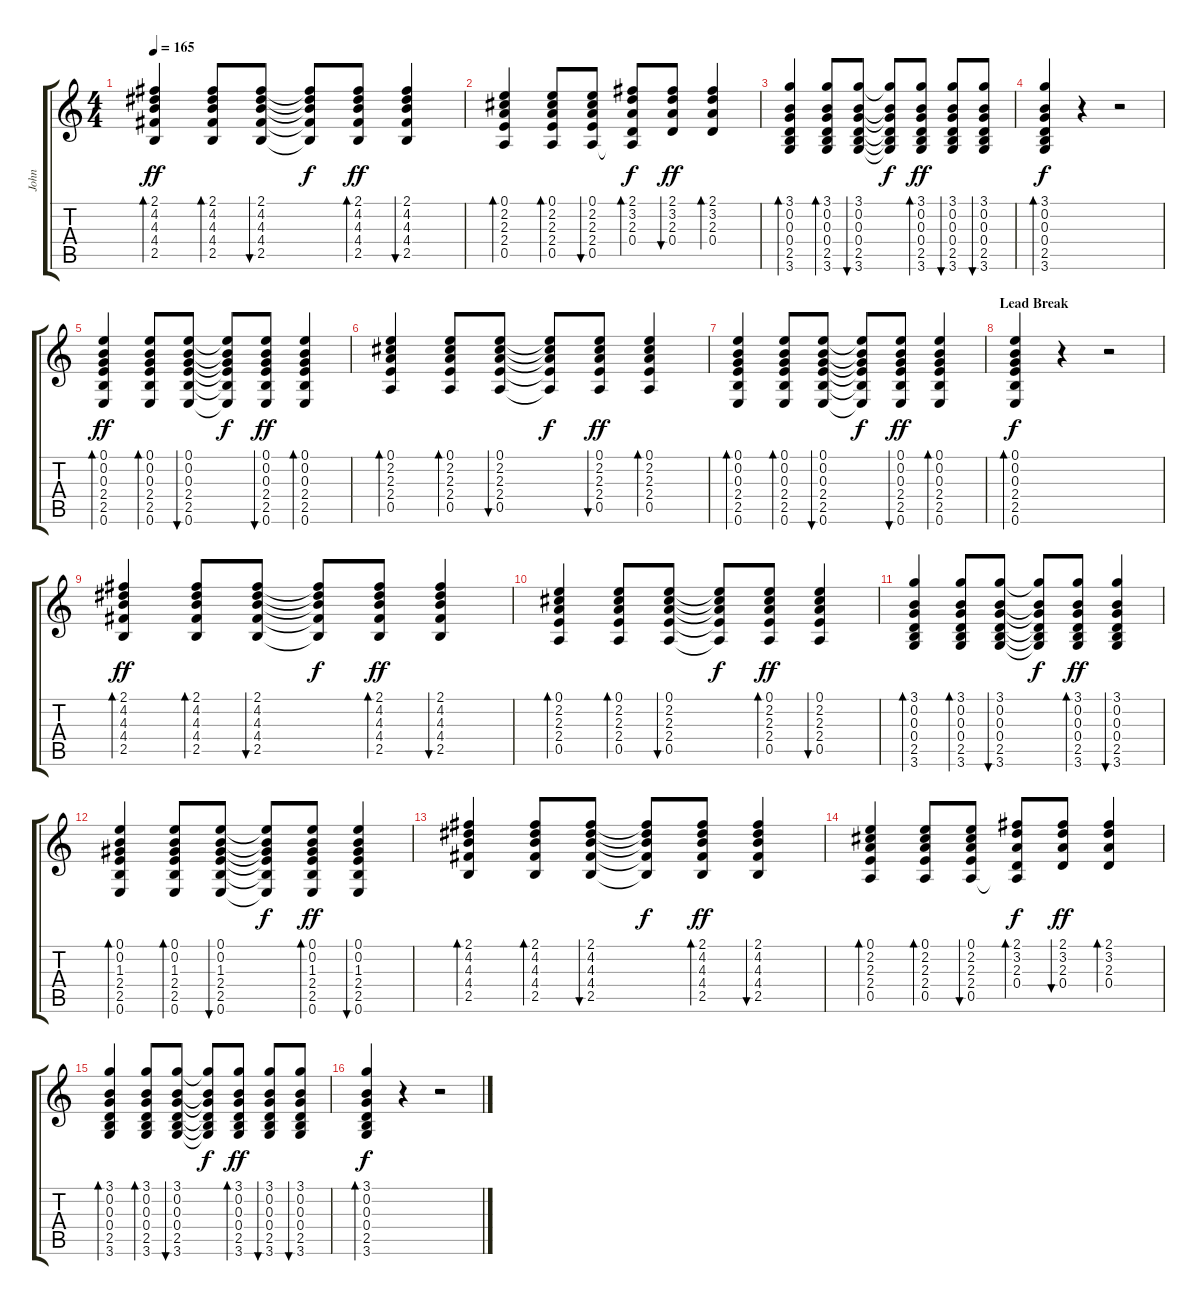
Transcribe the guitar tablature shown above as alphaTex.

\track ("John" "John") {instrument acousticguitarsteel}
\staff {score tabs}
\tuning (E4 B3 G3 D3 A2 E2) {hide}
\ts (4 4)
\tempo 165
\clef g2
\ks c
(2.1 4.2 4.3 4.4 2.5).4{bd 60 dy ff} (2.1 4.2 4.3 4.4 2.5).8{bd 60} (2.1 4.2 4.3 4.4 2.5).8{bu 60} (2.1{t} 4.2{t} 4.3{t} 4.4{t} 2.5{t}).8{dy f} (2.1 4.2 4.3 4.4 2.5).8{bd 60 dy ff} (2.1 4.2 4.3 4.4 2.5).4{bu 60} |
(0.1 2.2 2.3 2.4 0.5).4{bd 60} (0.1 2.2 2.3 2.4 0.5).8{bd 60} (0.1 2.2 2.3 2.4 0.5).8{bu 60} (2.1 3.2 2.3 0.4 0.5{t}).8{bd 60 dy f} (2.1 3.2 2.3 0.4).8{bu 60 dy ff} (2.1 3.2 2.3 0.4).4{bd 60} |
(3.1 0.2 0.3 0.4 2.5 3.6).4{bd 60} (3.1 0.2 0.3 0.4 2.5 3.6).8{bd 60} (3.1 0.2 0.3 0.4 2.5 3.6).8{bu 60} (3.1{t} 0.2{t} 0.3{t} 0.4{t} 2.5{t} 3.6{t}).8{dy f} (3.1 0.2 0.3 0.4 2.5 3.6).8{bd 60 dy ff} (3.1 0.2 0.3 0.4 2.5 3.6).8{bu 60} (3.1 0.2 0.3 0.4 2.5 3.6).8{bu 60} |
(3.1 0.2 0.3 0.4 2.5 3.6).4{bd 60 dy f} r.4 r.2 |
(0.1 0.2 0.3 2.4 2.5 0.6).4{bd 60 dy ff} (0.1 0.2 0.3 2.4 2.5 0.6).8{bd 60} (0.1 0.2 0.3 2.4 2.5 0.6).8{bu 60} (0.1{t} 0.2{t} 0.3{t} 2.4{t} 2.5{t} 0.6{t}).8{dy f} (0.1 0.2 0.3 2.4 2.5 0.6).8{bu 60 dy ff} (0.1 0.2 0.3 2.4 2.5 0.6).4{bd 60} |
(0.1 2.2 2.3 2.4 0.5).4{bd 60} (0.1 2.2 2.3 2.4 0.5).8{bd 60} (0.1 2.2 2.3 2.4 0.5).8{bu 60} (0.1{t} 2.2{t} 2.3{t} 2.4{t} 0.5{t}).8{dy f} (0.1 2.2 2.3 2.4 0.5).8{bu 60 dy ff} (0.1 2.2 2.3 2.4 0.5).4{bd 60} |
(0.1 0.2 0.3 2.4 2.5 0.6).4{bd 60} (0.1 0.2 0.3 2.4 2.5 0.6).8{bd 60} (0.1 0.2 0.3 2.4 2.5 0.6).8{bu 60} (0.1{t} 0.2{t} 0.3{t} 2.4{t} 2.5{t} 0.6{t}).8{dy f} (0.1 0.2 0.3 2.4 2.5 0.6).8{bu 60 dy ff} (0.1 0.2 0.3 2.4 2.5 0.6).4{bd 60} |
\section ("" "Lead Break")
(0.1 0.2 0.3 2.4 2.5 0.6).4{bd 60 dy f} r.4 r.2 |
(2.1 4.2 4.3 4.4 2.5).4{bd 60 dy ff} (2.1 4.2 4.3 4.4 2.5).8{bd 60} (2.1 4.2 4.3 4.4 2.5).8{bu 60} (2.1{t} 4.2{t} 4.3{t} 4.4{t} 2.5{t}).8{dy f} (2.1 4.2 4.3 4.4 2.5).8{bd 60 dy ff} (2.1 4.2 4.3 4.4 2.5).4{bu 60} |
(0.1 2.2 2.3 2.4 0.5).4{bd 60} (0.1 2.2 2.3 2.4 0.5).8{bd 60} (0.1 2.2 2.3 2.4 0.5).8{bu 60} (0.1{t} 2.2{t} 2.3{t} 2.4{t} 0.5{t}).8{dy f} (0.1 2.2 2.3 2.4 0.5).8{bd 60 dy ff} (0.1 2.2 2.3 2.4 0.5).4{bu 60} |
(3.1 0.2 0.3 0.4 2.5 3.6).4{bd 60} (3.1 0.2 0.3 0.4 2.5 3.6).8{bd 60} (3.1 0.2 0.3 0.4 2.5 3.6).8{bu 60} (3.1{t} 0.2{t} 0.3{t} 0.4{t} 2.5{t} 3.6{t}).8{dy f} (3.1 0.2 0.3 0.4 2.5 3.6).8{bd 60 dy ff} (3.1 0.2 0.3 0.4 2.5 3.6).4{bu 60} |
(0.1 0.2 1.3 2.4 2.5 0.6).4{bd 60} (0.1 0.2 1.3 2.4 2.5 0.6).8{bd 60} (0.1 0.2 1.3 2.4 2.5 0.6).8{bu 60} (0.1{t} 0.2{t} 1.3{t} 2.4{t} 2.5{t} 0.6{t}).8{dy f} (0.1 0.2 1.3 2.4 2.5 0.6).8{bd 60 dy ff} (0.1 0.2 1.3 2.4 2.5 0.6).4{bu 60} |
(2.1 4.2 4.3 4.4 2.5).4{bd 60} (2.1 4.2 4.3 4.4 2.5).8{bd 60} (2.1 4.2 4.3 4.4 2.5).8{bu 60} (2.1{t} 4.2{t} 4.3{t} 4.4{t} 2.5{t}).8{dy f} (2.1 4.2 4.3 4.4 2.5).8{bd 60 dy ff} (2.1 4.2 4.3 4.4 2.5).4{bu 60} |
(0.1 2.2 2.3 2.4 0.5).4{bd 60} (0.1 2.2 2.3 2.4 0.5).8{bd 60} (0.1 2.2 2.3 2.4 0.5).8{bu 60} (2.1 3.2 2.3 0.4 0.5{t}).8{bd 60 dy f} (2.1 3.2 2.3 0.4).8{bu 60 dy ff} (2.1 3.2 2.3 0.4).4{bd 60} |
(3.1 0.2 0.3 0.4 2.5 3.6).4{bd 60} (3.1 0.2 0.3 0.4 2.5 3.6).8{bd 60} (3.1 0.2 0.3 0.4 2.5 3.6).8{bu 60} (3.1{t} 0.2{t} 0.3{t} 0.4{t} 2.5{t} 3.6{t}).8{dy f} (3.1 0.2 0.3 0.4 2.5 3.6).8{bd 60 dy ff} (3.1 0.2 0.3 0.4 2.5 3.6).8{bu 60} (3.1 0.2 0.3 0.4 2.5 3.6).8{bu 60} |
(3.1 0.2 0.3 0.4 2.5 3.6).4{bd 60 dy f} r.4 r.2
